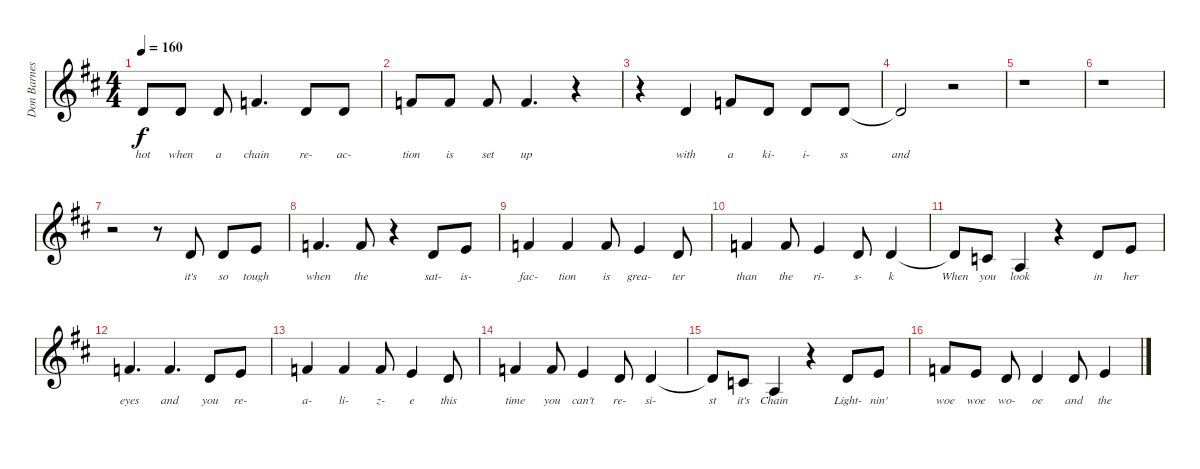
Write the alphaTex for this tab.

\track ("Don Barnes Vocals" "Don Barnes") {instrument violin}
\staff {score}
\tuning (E4 B3 G3 D3 A2 E2) {hide}
\ts (4 4)
\tempo 160
\clef g2
\ks d
3.2.8{lyrics (0 "hot") lyrics (1 "") lyrics (2 "") lyrics (3 "") lyrics (4 "") dy f} 3.2.8{lyrics (0 "when") lyrics (1 "") lyrics (2 "") lyrics (3 "") lyrics (4 "")} 3.2.8{lyrics (0 "a") lyrics (1 "") lyrics (2 "") lyrics (3 "") lyrics (4 "")} 1.1.4{d lyrics (0 "chain") lyrics (1 "") lyrics (2 "") lyrics (3 "") lyrics (4 "")} 3.2.8{lyrics (0 "re-") lyrics (1 "") lyrics (2 "") lyrics (3 "") lyrics (4 "")} 3.2.8{lyrics (0 "ac-") lyrics (1 "") lyrics (2 "") lyrics (3 "") lyrics (4 "")} |
1.1.8{lyrics (0 "tion") lyrics (1 "") lyrics (2 "") lyrics (3 "") lyrics (4 "")} 1.1.8{lyrics (0 "is") lyrics (1 "") lyrics (2 "") lyrics (3 "") lyrics (4 "")} 1.1.8{lyrics (0 "set") lyrics (1 "") lyrics (2 "") lyrics (3 "") lyrics (4 "")} 1.1.4{d lyrics (0 "up") lyrics (1 "") lyrics (2 "") lyrics (3 "") lyrics (4 "")} r.4 |
r.4 3.2.4{lyrics (0 "with") lyrics (1 "") lyrics (2 "") lyrics (3 "") lyrics (4 "")} 1.1.8{lyrics (0 "a") lyrics (1 "") lyrics (2 "") lyrics (3 "") lyrics (4 "")} 3.2.8{lyrics (0 "ki-") lyrics (1 "") lyrics (2 "") lyrics (3 "") lyrics (4 "")} 3.2.8{lyrics (0 "i-") lyrics (1 "") lyrics (2 "") lyrics (3 "") lyrics (4 "")} 3.2.8{lyrics (0 "ss") lyrics (1 "") lyrics (2 "") lyrics (3 "") lyrics (4 "")} |
3.2{t}.2{lyrics (0 "and") lyrics (1 "") lyrics (2 "") lyrics (3 "") lyrics (4 "")} r.2 |
r.1 |
r.1 |
r.2 r.8 3.2.8{lyrics (0 "it's") lyrics (1 "") lyrics (2 "") lyrics (3 "") lyrics (4 "")} 3.2.8{lyrics (0 "so") lyrics (1 "") lyrics (2 "") lyrics (3 "") lyrics (4 "")} 0.1.8{lyrics (0 "tough") lyrics (1 "") lyrics (2 "") lyrics (3 "") lyrics (4 "")} |
1.1.4{d lyrics (0 "when") lyrics (1 "") lyrics (2 "") lyrics (3 "") lyrics (4 "")} 1.1.8{lyrics (0 "the") lyrics (1 "") lyrics (2 "") lyrics (3 "") lyrics (4 "")} r.4 3.2.8{lyrics (0 "sat-") lyrics (1 "") lyrics (2 "") lyrics (3 "") lyrics (4 "")} 0.1.8{lyrics (0 "is-") lyrics (1 "") lyrics (2 "") lyrics (3 "") lyrics (4 "")} |
1.1.4{lyrics (0 "fac-") lyrics (1 "") lyrics (2 "") lyrics (3 "") lyrics (4 "")} 1.1.4{lyrics (0 "tion") lyrics (1 "") lyrics (2 "") lyrics (3 "") lyrics (4 "")} 1.1.8{lyrics (0 "is") lyrics (1 "") lyrics (2 "") lyrics (3 "") lyrics (4 "")} 0.1.4{lyrics (0 "grea-") lyrics (1 "") lyrics (2 "") lyrics (3 "") lyrics (4 "")} 3.2.8{lyrics (0 "ter") lyrics (1 "") lyrics (2 "") lyrics (3 "") lyrics (4 "")} |
1.1.4{lyrics (0 "than") lyrics (1 "") lyrics (2 "") lyrics (3 "") lyrics (4 "")} 1.1.8{lyrics (0 "the") lyrics (1 "") lyrics (2 "") lyrics (3 "") lyrics (4 "")} 0.1.4{lyrics (0 "ri-") lyrics (1 "") lyrics (2 "") lyrics (3 "") lyrics (4 "")} 3.2.8{lyrics (0 "s-") lyrics (1 "") lyrics (2 "") lyrics (3 "") lyrics (4 "")} 3.2.4{lyrics (0 "k") lyrics (1 "") lyrics (2 "") lyrics (3 "") lyrics (4 "")} |
3.2{t}.8{lyrics (0 "When") lyrics (1 "") lyrics (2 "") lyrics (3 "") lyrics (4 "")} 1.2.8{lyrics (0 "you") lyrics (1 "") lyrics (2 "") lyrics (3 "") lyrics (4 "")} 2.3.4{lyrics (0 "look") lyrics (1 "") lyrics (2 "") lyrics (3 "") lyrics (4 "")} r.4 3.2.8{lyrics (0 "in") lyrics (1 "") lyrics (2 "") lyrics (3 "") lyrics (4 "")} 0.1.8{lyrics (0 "her") lyrics (1 "") lyrics (2 "") lyrics (3 "") lyrics (4 "")} |
1.1.4{d lyrics (0 "eyes") lyrics (1 "") lyrics (2 "") lyrics (3 "") lyrics (4 "")} 1.1.4{d lyrics (0 "and") lyrics (1 "") lyrics (2 "") lyrics (3 "") lyrics (4 "")} 3.2.8{lyrics (0 "you") lyrics (1 "") lyrics (2 "") lyrics (3 "") lyrics (4 "")} 0.1.8{lyrics (0 "re-") lyrics (1 "") lyrics (2 "") lyrics (3 "") lyrics (4 "")} |
1.1.4{lyrics (0 "a-") lyrics (1 "") lyrics (2 "") lyrics (3 "") lyrics (4 "")} 1.1.4{lyrics (0 "li-") lyrics (1 "") lyrics (2 "") lyrics (3 "") lyrics (4 "")} 1.1.8{lyrics (0 "z-") lyrics (1 "") lyrics (2 "") lyrics (3 "") lyrics (4 "")} 0.1.4{lyrics (0 "e") lyrics (1 "") lyrics (2 "") lyrics (3 "") lyrics (4 "")} 3.2.8{lyrics (0 "this") lyrics (1 "") lyrics (2 "") lyrics (3 "") lyrics (4 "")} |
1.1.4{lyrics (0 "time") lyrics (1 "") lyrics (2 "") lyrics (3 "") lyrics (4 "")} 1.1.8{lyrics (0 "you") lyrics (1 "") lyrics (2 "") lyrics (3 "") lyrics (4 "")} 0.1.4{lyrics (0 "can't") lyrics (1 "") lyrics (2 "") lyrics (3 "") lyrics (4 "")} 3.2.8{lyrics (0 "re-") lyrics (1 "") lyrics (2 "") lyrics (3 "") lyrics (4 "")} 3.2.4{lyrics (0 "si-") lyrics (1 "") lyrics (2 "") lyrics (3 "") lyrics (4 "")} |
3.2{t}.8{lyrics (0 "st") lyrics (1 "") lyrics (2 "") lyrics (3 "") lyrics (4 "")} 1.2.8{lyrics (0 "it's") lyrics (1 "") lyrics (2 "") lyrics (3 "") lyrics (4 "")} 2.3.4{lyrics (0 "Chain") lyrics (1 "") lyrics (2 "") lyrics (3 "") lyrics (4 "")} r.4 3.2.8{lyrics (0 "Light-") lyrics (1 "") lyrics (2 "") lyrics (3 "") lyrics (4 "")} 0.1.8{lyrics (0 "nin'") lyrics (1 "") lyrics (2 "") lyrics (3 "") lyrics (4 "")} |
1.1.8{lyrics (0 "woe") lyrics (1 "") lyrics (2 "") lyrics (3 "") lyrics (4 "")} 0.1.8{lyrics (0 "woe") lyrics (1 "") lyrics (2 "") lyrics (3 "") lyrics (4 "")} 3.2.8{lyrics (0 "wo-") lyrics (1 "") lyrics (2 "") lyrics (3 "") lyrics (4 "")} 3.2.4{lyrics (0 "oe") lyrics (1 "") lyrics (2 "") lyrics (3 "") lyrics (4 "")} 3.2.8{lyrics (0 "and") lyrics (1 "") lyrics (2 "") lyrics (3 "") lyrics (4 "")} 0.1.4{lyrics (0 "the") lyrics (1 "") lyrics (2 "") lyrics (3 "") lyrics (4 "")}
